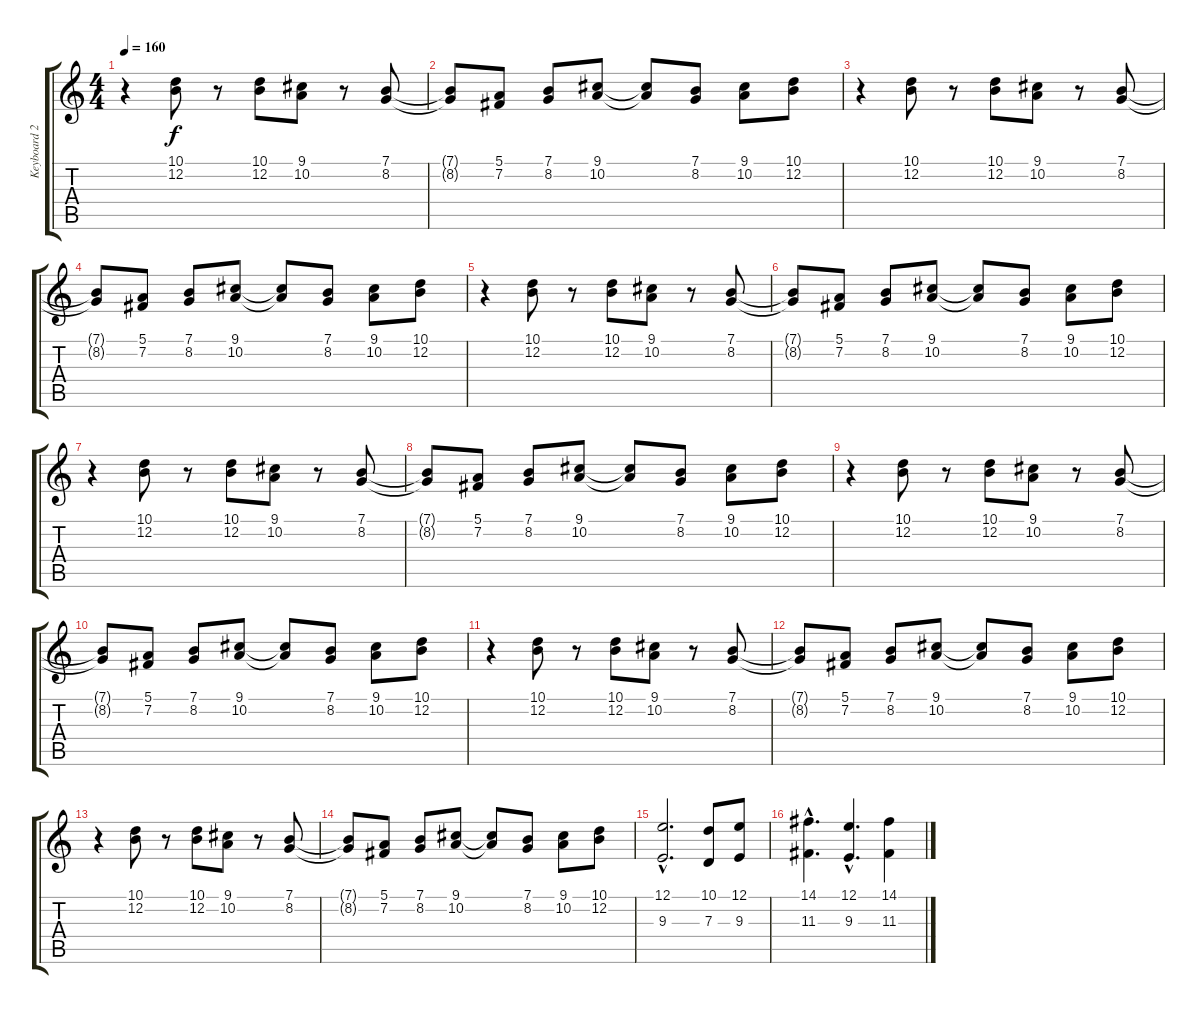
\track ("Keyboard 2" "Keyboard 2") {instrument synthstrings1}
\staff {score tabs}
\tuning (E4 B3 G3 D3 A2 E2) {hide}
\ts (4 4)
\tempo 160
\clef g2
\ks c
r.4{dy f} (10.1 12.2).8 r.8 (10.1 12.2).8 (9.1 10.2).8 r.8 (7.1 8.2).8 |
(7.1{t} 8.2{t}).8 (5.1 7.2).8 (7.1 8.2).8 (9.1 10.2).8 (9.1{t} 10.2{t}).8 (7.1 8.2).8 (9.1 10.2).8 (10.1 12.2).8 |
r.4 (10.1 12.2).8 r.8 (10.1 12.2).8 (9.1 10.2).8 r.8 (7.1 8.2).8 |
(7.1{t} 8.2{t}).8 (5.1 7.2).8 (7.1 8.2).8 (9.1 10.2).8 (9.1{t} 10.2{t}).8 (7.1 8.2).8 (9.1 10.2).8 (10.1 12.2).8 |
r.4 (10.1 12.2).8 r.8 (10.1 12.2).8 (9.1 10.2).8 r.8 (7.1 8.2).8 |
(7.1{t} 8.2{t}).8 (5.1 7.2).8 (7.1 8.2).8 (9.1 10.2).8 (9.1{t} 10.2{t}).8 (7.1 8.2).8 (9.1 10.2).8 (10.1 12.2).8 |
\section ("" "")
r.4 (10.1 12.2).8 r.8 (10.1 12.2).8 (9.1 10.2).8 r.8 (7.1 8.2).8 |
(7.1{t} 8.2{t}).8 (5.1 7.2).8 (7.1 8.2).8 (9.1 10.2).8 (9.1{t} 10.2{t}).8 (7.1 8.2).8 (9.1 10.2).8 (10.1 12.2).8 |
r.4 (10.1 12.2).8 r.8 (10.1 12.2).8 (9.1 10.2).8 r.8 (7.1 8.2).8 |
(7.1{t} 8.2{t}).8 (5.1 7.2).8 (7.1 8.2).8 (9.1 10.2).8 (9.1{t} 10.2{t}).8 (7.1 8.2).8 (9.1 10.2).8 (10.1 12.2).8 |
r.4 (10.1 12.2).8 r.8 (10.1 12.2).8 (9.1 10.2).8 r.8 (7.1 8.2).8 |
(7.1{t} 8.2{t}).8 (5.1 7.2).8 (7.1 8.2).8 (9.1 10.2).8 (9.1{t} 10.2{t}).8 (7.1 8.2).8 (9.1 10.2).8 (10.1 12.2).8 |
r.4 (10.1 12.2).8 r.8 (10.1 12.2).8 (9.1 10.2).8 r.8 (7.1 8.2).8 |
(7.1{t} 8.2{t}).8 (5.1 7.2).8 (7.1 8.2).8 (9.1 10.2).8 (9.1{t} 10.2{t}).8 (7.1 8.2).8 (9.1 10.2).8 (10.1 12.2).8 |
\section ("" "")
(12.1{hac} 9.3{hac}).2{d} (10.1 7.3).8 (12.1 9.3).8 |
(14.1{hac} 11.3{hac}).4{d} (12.1{hac} 9.3{hac}).4{d} (14.1 11.3).4
